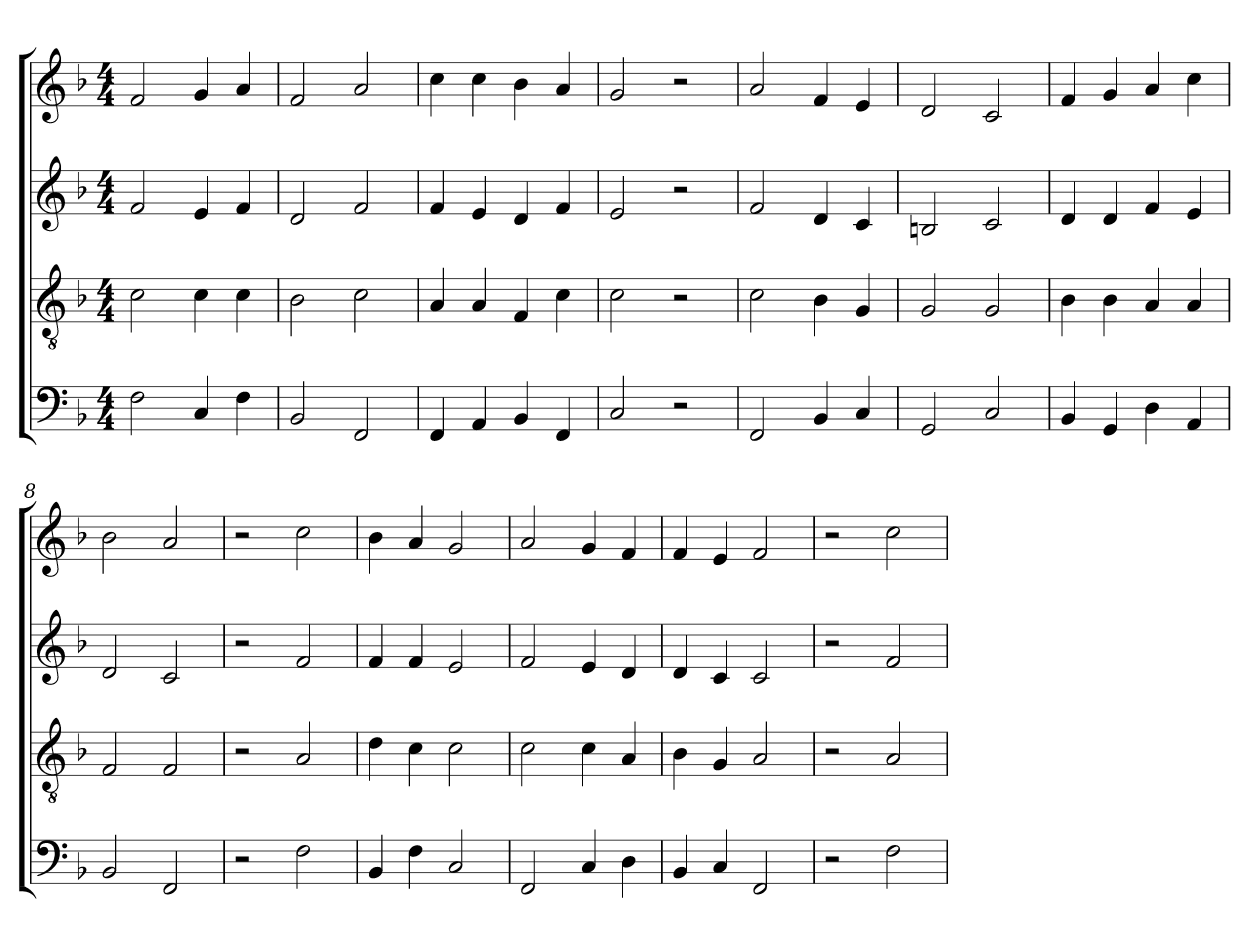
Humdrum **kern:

**kern	**kern	**kern	**kern
*part4	*part3	*part2	*part1
*staff4	*staff3	*staff2	*staff1
*clefF4	*clefGv2	*clefG2	*clefG2
*k[b-]	*k[b-]	*k[b-]	*k[b-]
*M4/4	*M4/4	*M4/4	*M4/4
=1	=1	=1	=1
2F	2c	2f	2f
4C	4c	4e	4g
4F	4c	4f	4a
=2	=2	=2	=2
2BB-	2B-	2d	2f
2FF	2c	2f	2a
=3	=3	=3	=3
4FF	4A	4f	4cc
4AA	4A	4e	4cc
4BB-	4F	4d	4b-
4FF	4c	4f	4a
=4	=4	=4	=4
2C	2c	2e	2g
2r	2r	2r	2r
=5	=5	=5	=5
2FF	2c	2f	2a
4BB-	4B-	4d	4f
4C	4G	4c	4e
=6	=6	=6	=6
2GG	2G	2Bn	2d
2C	2G	2c	2c
=7	=7	=7	=7
4BB-	4B-	4d	4f
4GG	4B-	4d	4g
4D	4A	4f	4a
4AA	4A	4e	4cc
=8	=8	=8	=8
2BB-	2F	2d	2b-
2FF	2F	2c	2a
=9	=9	=9	=9
2r	2r	2r	2r
2F	2A	2f	2cc
!!LO:LB:g=z
=10	=10	=10	=10
4BB-	4d	4f	4b-
4F	4c	4f	4a
2C	2c	2e	2g
=11	=11	=11	=11
2FF	2c	2f	2a
4C	4c	4e	4g
4D	4A	4d	4f
=12	=12	=12	=12
4BB-	4B-	4d	4f
4C	4G	4c	4e
2FF	2A	2c	2f
=13	=13	=13	=13
2r	2r	2r	2r
2F	2A	2f	2cc
=	=	=	=
*-	*-	*-	*-
